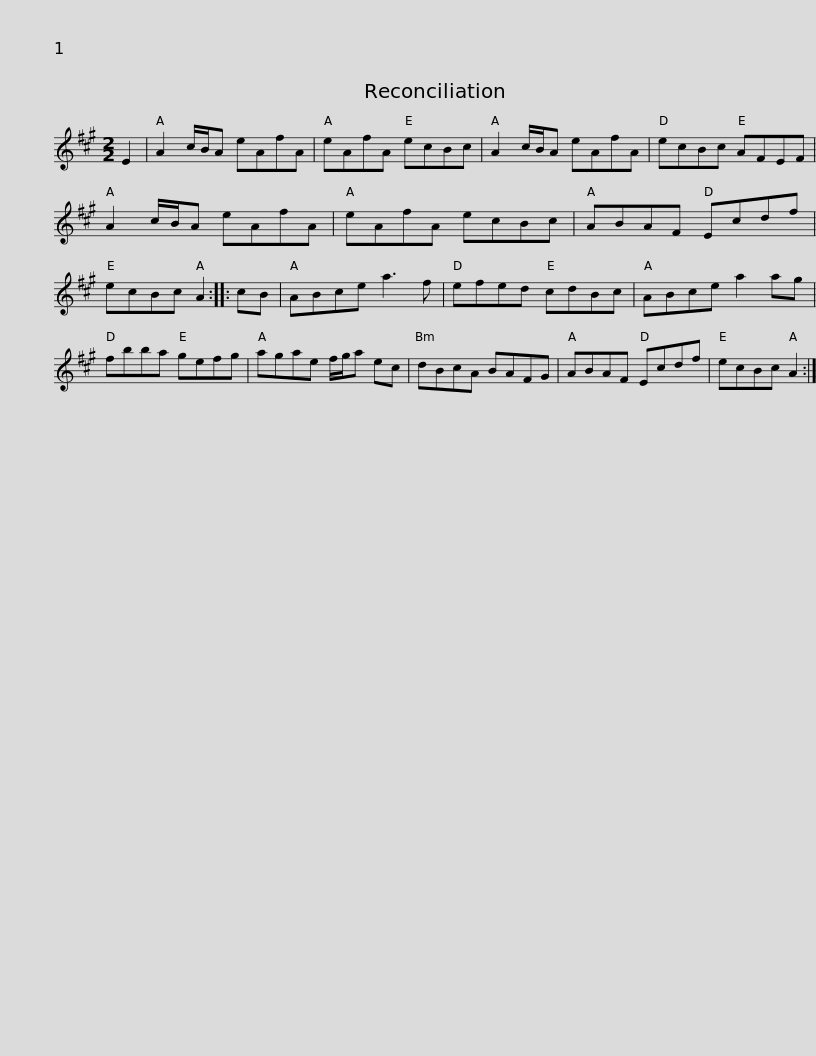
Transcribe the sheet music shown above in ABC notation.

X:1
L:1/8
M:2/2
I:linebreak $
K:A
V:1 treble
V:1
 E2 | A2 c/B/A eAfA | eAfA ecBc | A2 c/B/A eAfA | ecBc AFEF | %5
 A2 c/B/A eAfA |$ eAfA ecBc | ABAF Ecdf | ecBc A2 :: cB | %10
 ABce a3 f | efed cdBc |$ ABce a2 ag | fbba gefg | agae f/g/a ec | %15
 dBcA BAFG | ABAF Ecdf |$ ecBc A2 :| %18
